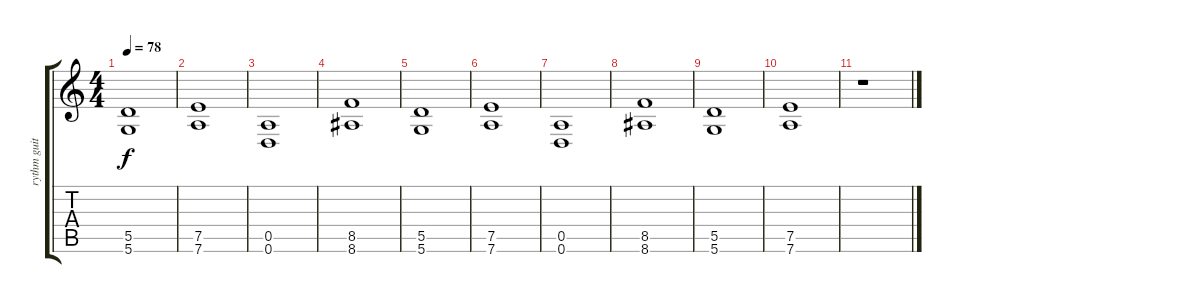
\track ("rythm guitar" "rythm guit") {instrument distortionguitar}
\staff {score tabs}
\tuning (E4 B3 G3 D3 A2 D2) {hide}
\ts (4 4)
\tempo 78
\clef g2
\ks c
(5.5 5.6).1{dy f} |
(7.5 7.6).1 |
(0.5 0.6).1{instrument distortionguitar} |
(8.5 8.6).1 |
(5.5 5.6).1 |
(7.5 7.6).1 |
(0.5 0.6).1{instrument distortionguitar} |
(8.5 8.6).1 |
(5.5 5.6).1 |
(7.5 7.6).1 |
r.1
